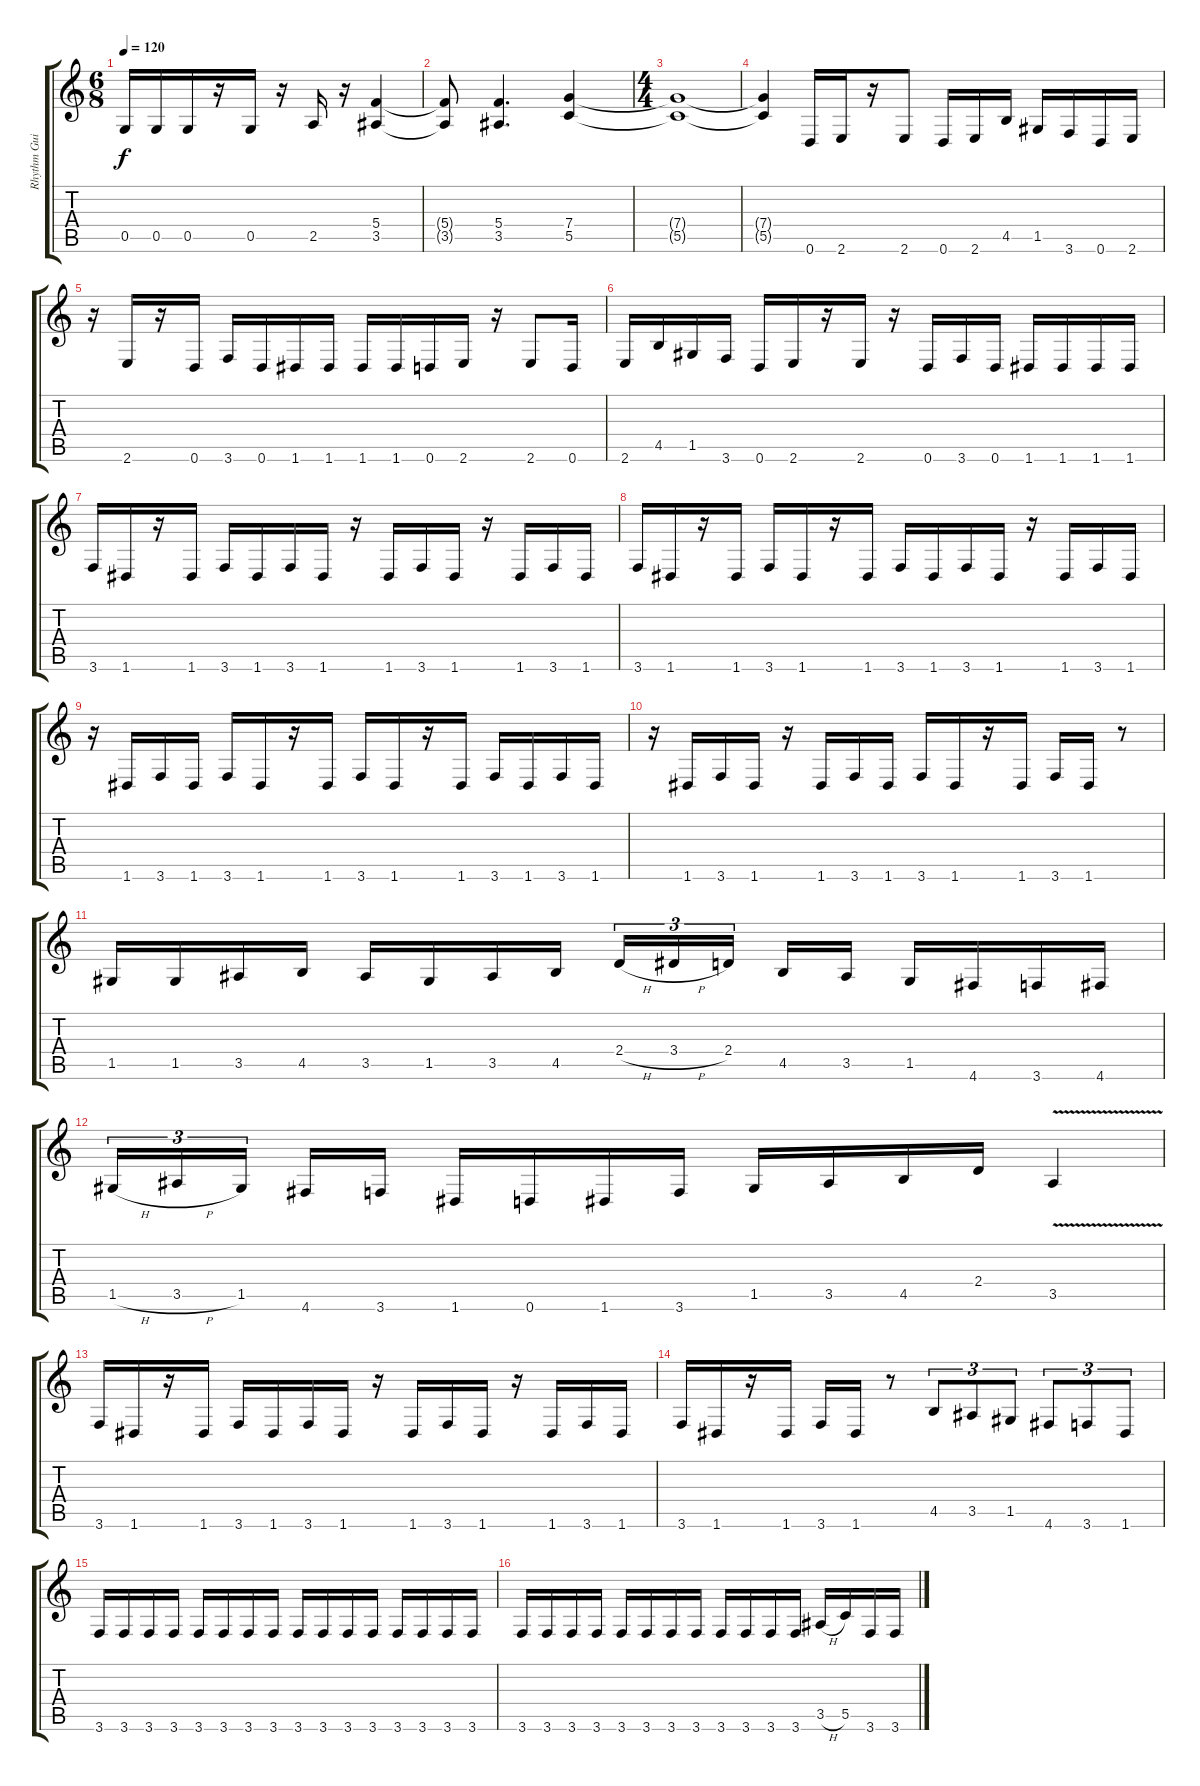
\track ("Rhythm Guitar" "Rhythm Gui") {instrument distortionguitar}
\staff {score tabs}
\tuning (D4 A3 F3 C3 G2 D2) {hide}
\ts (6 8)
\tempo 120
\clef g2
\ks c
0.5.16{dy f} 0.5.16 0.5.16 r.16 0.5.16 r.16 2.5.16 r.16 (5.4 3.5).4 |
(5.4{t} 3.5{t}).8 (5.4 3.5).4{d} (7.4 5.5).4 |
\ts (4 4)
(7.4{t} 5.5{t}).1 |
(7.4{t} 5.5{t}).4 0.6.16 2.6.16 r.16 2.6.8 0.6.16 2.6.16 4.5.16 1.5.16 3.6.16 0.6.16 2.6.16 |
r.16 2.6.16 r.16 0.6.16 3.6.16 0.6.16 1.6.16 1.6.16 1.6.16 1.6.16 0.6.16 2.6.16 r.16 2.6.8 0.6.16 |
2.6.16 4.5.16 1.5.16 3.6.16 0.6.16 2.6.16 r.16 2.6.16 r.16 0.6.16 3.6.16 0.6.16 1.6.16 1.6.16 1.6.16 1.6.16 |
3.6.16 1.6.16 r.16 1.6.16 3.6.16 1.6.16 3.6.16 1.6.16 r.16 1.6.16 3.6.16 1.6.16 r.16 1.6.16 3.6.16 1.6.16 |
3.6.16 1.6.16 r.16 1.6.16 3.6.16 1.6.16 r.16 1.6.16 3.6.16 1.6.16 3.6.16 1.6.16 r.16 1.6.16 3.6.16 1.6.16 |
r.16 1.6.16 3.6.16 1.6.16 3.6.16 1.6.16 r.16 1.6.16 3.6.16 1.6.16 r.16 1.6.16 3.6.16 1.6.16 3.6.16 1.6.16 |
r.16 1.6.16 3.6.16 1.6.16 r.16 1.6.16 3.6.16 1.6.16 3.6.16 1.6.16 r.16 1.6.16 3.6.16 1.6.16 r.8 |
1.5.16 1.5.16 3.5.16 4.5.16 3.5.16 1.5.16 3.5.16 4.5.16 2.4{h}.16{tu (3 2)} 3.4{h}.16{tu (3 2)} 2.4.16{tu (3 2) beam splitsecondary} 4.5.16 3.5.16 1.5.16 4.6.16 3.6.16 4.6.16 |
1.5{h}.16{tu (3 2)} 3.5{h}.16{tu (3 2)} 1.5.16{tu (3 2) beam splitsecondary} 4.6.16 3.6.16 1.6.16 0.6.16 1.6.16 3.6.16 1.5.16 3.5.16 4.5.16 2.4.16 3.5{v}.4 |
3.6.16 1.6.16 r.16 1.6.16 3.6.16 1.6.16 3.6.16 1.6.16 r.16 1.6.16 3.6.16 1.6.16 r.16 1.6.16 3.6.16 1.6.16 |
3.6.16 1.6.16 r.16 1.6.16 3.6.16 1.6.16 r.8 4.5.8{tu (3 2)} 3.5.8{tu (3 2)} 1.5.8{tu (3 2)} 4.6.8{tu (3 2)} 3.6.8{tu (3 2)} 1.6.8{tu (3 2)} |
3.6.16 3.6.16 3.6.16 3.6.16 3.6.16 3.6.16 3.6.16 3.6.16 3.6.16 3.6.16 3.6.16 3.6.16 3.6.16 3.6.16 3.6.16 3.6.16 |
3.6.16 3.6.16 3.6.16 3.6.16 3.6.16 3.6.16 3.6.16 3.6.16 3.6.16 3.6.16 3.6.16 3.6.16 3.5{h}.16 5.5.16 3.6.16 3.6.16
